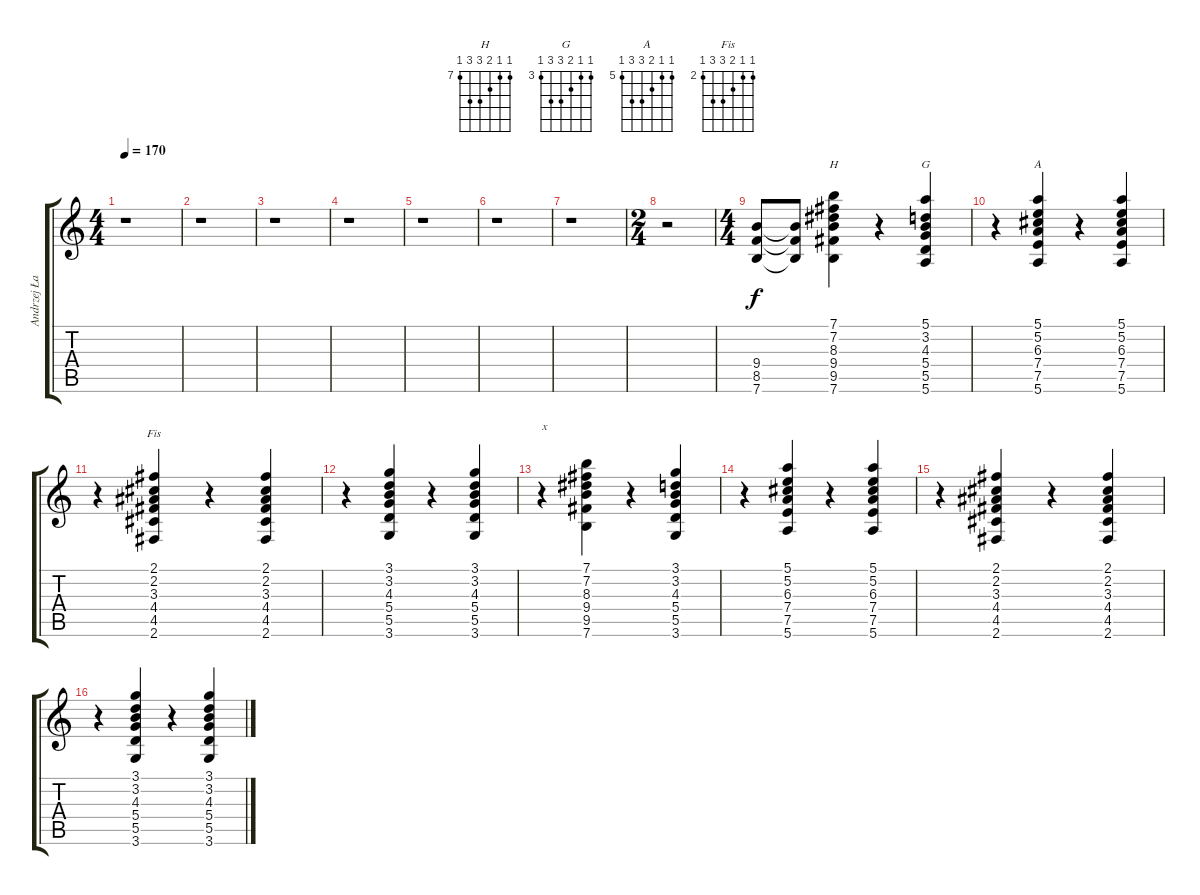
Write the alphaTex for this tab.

\track ("Andrzej Łabędzki" "Andrzej Ła") {instrument acousticguitarsteel}
\staff {score tabs}
\tuning (E4 B3 G3 D3 A2 E2) {hide}
\chord ("H" 7 7 8 9 9 7) {firstfret 7}
\chord ("G" 3 3 4 5 5 3) {firstfret 3}
\chord ("A" 5 5 6 7 7 5) {firstfret 5}
\chord ("Fis" 2 2 3 4 4 2) {firstfret 2}
\ts (4 4)
\tempo 170
\clef g2
\ks c
r.1{dy f instrument acousticguitarsteel} |
r.1 |
r.1 |
r.1 |
r.1 |
r.1 |
r.1 |
\ts (2 4)
r.2 |
\ts (4 4)
(9.4 8.5 7.6).8 (9.4{t} 8.5{t} 7.6{t}).8 (7.1 7.2 8.3 9.4 9.5 7.6).4{ch "H"} r.4 (5.1 3.2 4.3 5.4 5.5 5.6).4{ch "G"} |
r.4 (5.1 5.2 6.3 7.4 7.5 5.6).4{ch "A"} r.4 (5.1 5.2 6.3 7.4 7.5 5.6).4 |
r.4 (2.1 2.2 3.3 4.4 4.5 2.6).4{ch "Fis"} r.4 (2.1 2.2 3.3 4.4 4.5 2.6).4 |
r.4 (3.1 3.2 4.3 5.4 5.5 3.6).4 r.4 (3.1 3.2 4.3 5.4 5.5 3.6).4 |
r.4{txt "x"} (7.1 7.2 8.3 9.4 9.5 7.6).4 r.4 (3.1 3.2 4.3 5.4 5.5 3.6).4 |
r.4 (5.1 5.2 6.3 7.4 7.5 5.6).4 r.4 (5.1 5.2 6.3 7.4 7.5 5.6).4 |
r.4 (2.1 2.2 3.3 4.4 4.5 2.6).4 r.4 (2.1 2.2 3.3 4.4 4.5 2.6).4 |
r.4 (3.1 3.2 4.3 5.4 5.5 3.6).4 r.4 (3.1 3.2 4.3 5.4 5.5 3.6).4
